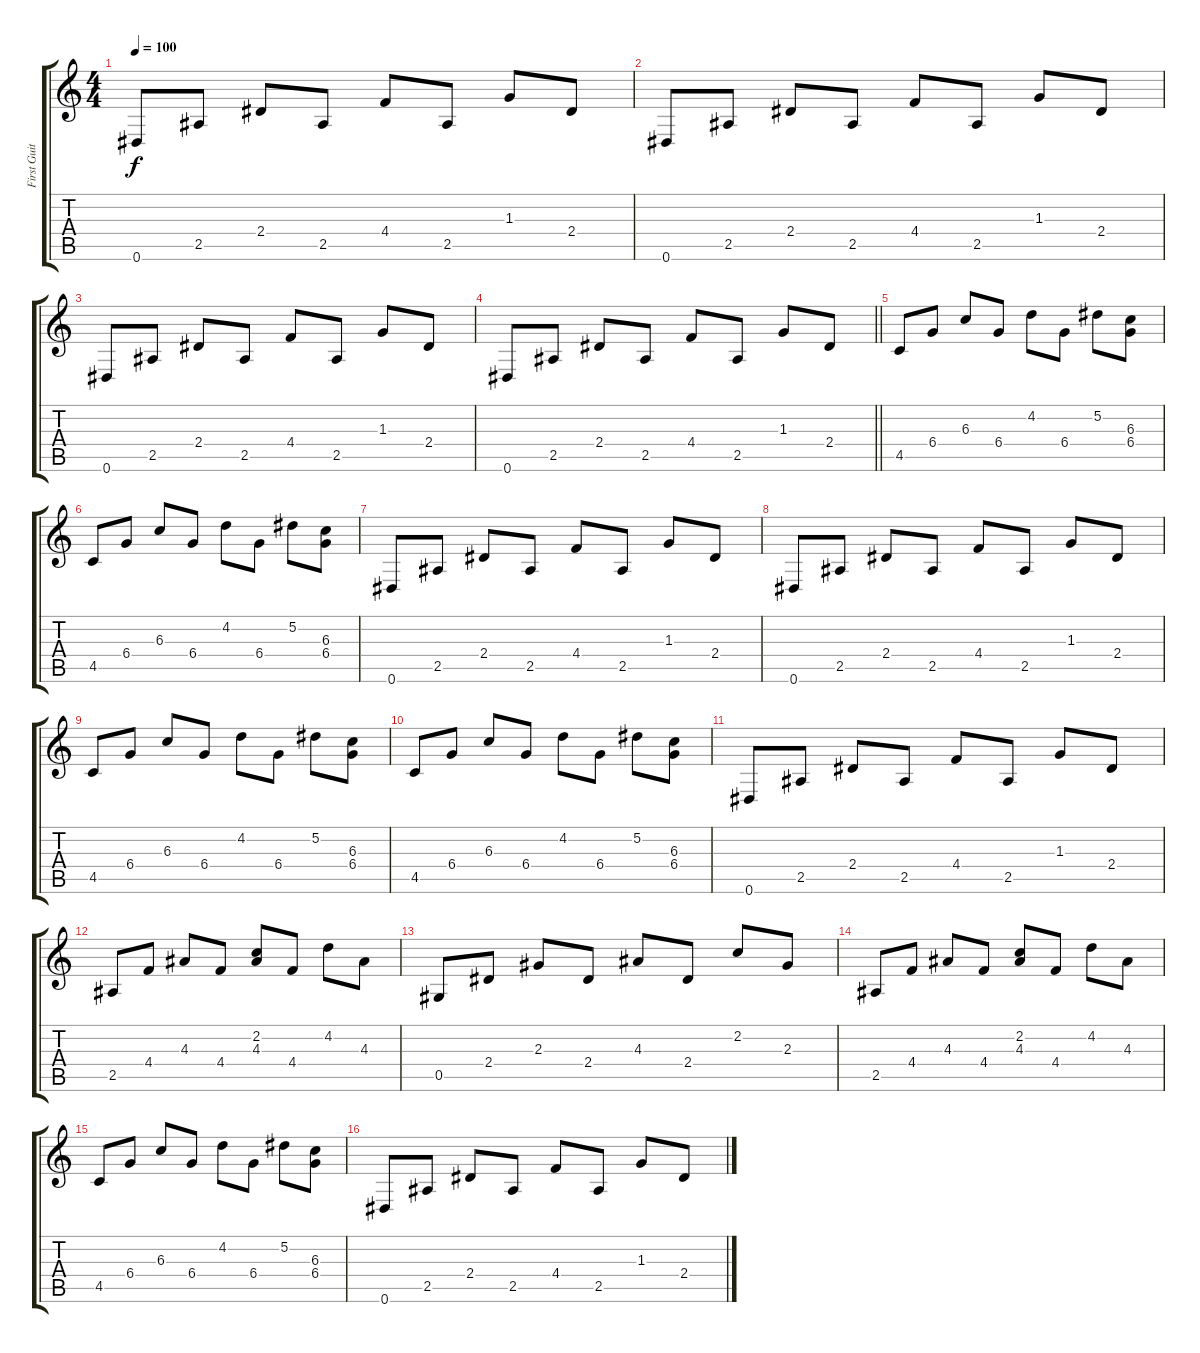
\track ("First Guitar" "First Guit") {instrument acousticguitarsteel}
\staff {score tabs}
\tuning (Eb4 Bb3 Gb3 Db3 Ab2 Eb2) {hide}
\ts (4 4)
\tempo 100
\clef g2
\ks c
0.6.8{dy f instrument acousticguitarsteel} 2.5.8 2.4.8 2.5.8 4.4.8 2.5.8 1.3.8 2.4.8 |
0.6.8 2.5.8 2.4.8 2.5.8 4.4.8 2.5.8 1.3.8 2.4.8 |
0.6.8 2.5.8 2.4.8 2.5.8 4.4.8 2.5.8 1.3.8 2.4.8 |
\barLineRight lightlight
0.6.8 2.5.8 2.4.8 2.5.8 4.4.8 2.5.8 1.3.8 2.4.8 |
4.5.8 6.4.8 6.3.8 6.4.8 4.2.8 6.4.8 5.2.8 (6.3 6.4).8 |
4.5.8 6.4.8 6.3.8 6.4.8 4.2.8 6.4.8 5.2.8 (6.3 6.4).8 |
0.6.8 2.5.8 2.4.8 2.5.8 4.4.8 2.5.8 1.3.8 2.4.8 |
0.6.8 2.5.8 2.4.8 2.5.8 4.4.8 2.5.8 1.3.8 2.4.8 |
4.5.8 6.4.8 6.3.8 6.4.8 4.2.8 6.4.8 5.2.8 (6.3 6.4).8 |
4.5.8 6.4.8 6.3.8 6.4.8 4.2.8 6.4.8 5.2.8 (6.3 6.4).8 |
0.6.8 2.5.8 2.4.8 2.5.8 4.4.8 2.5.8 1.3.8 2.4.8 |
2.5.8 4.4.8 4.3.8 4.4.8 (2.2 4.3).8 4.4.8 4.2.8 4.3.8 |
0.5.8 2.4.8 2.3.8 2.4.8 4.3.8 2.4.8 2.2.8 2.3.8 |
2.5.8 4.4.8 4.3.8 4.4.8 (2.2 4.3).8 4.4.8 4.2.8 4.3.8 |
4.5.8 6.4.8 6.3.8 6.4.8 4.2.8 6.4.8 5.2.8 (6.3 6.4).8 |
0.6.8 2.5.8 2.4.8 2.5.8 4.4.8 2.5.8 1.3.8 2.4.8
